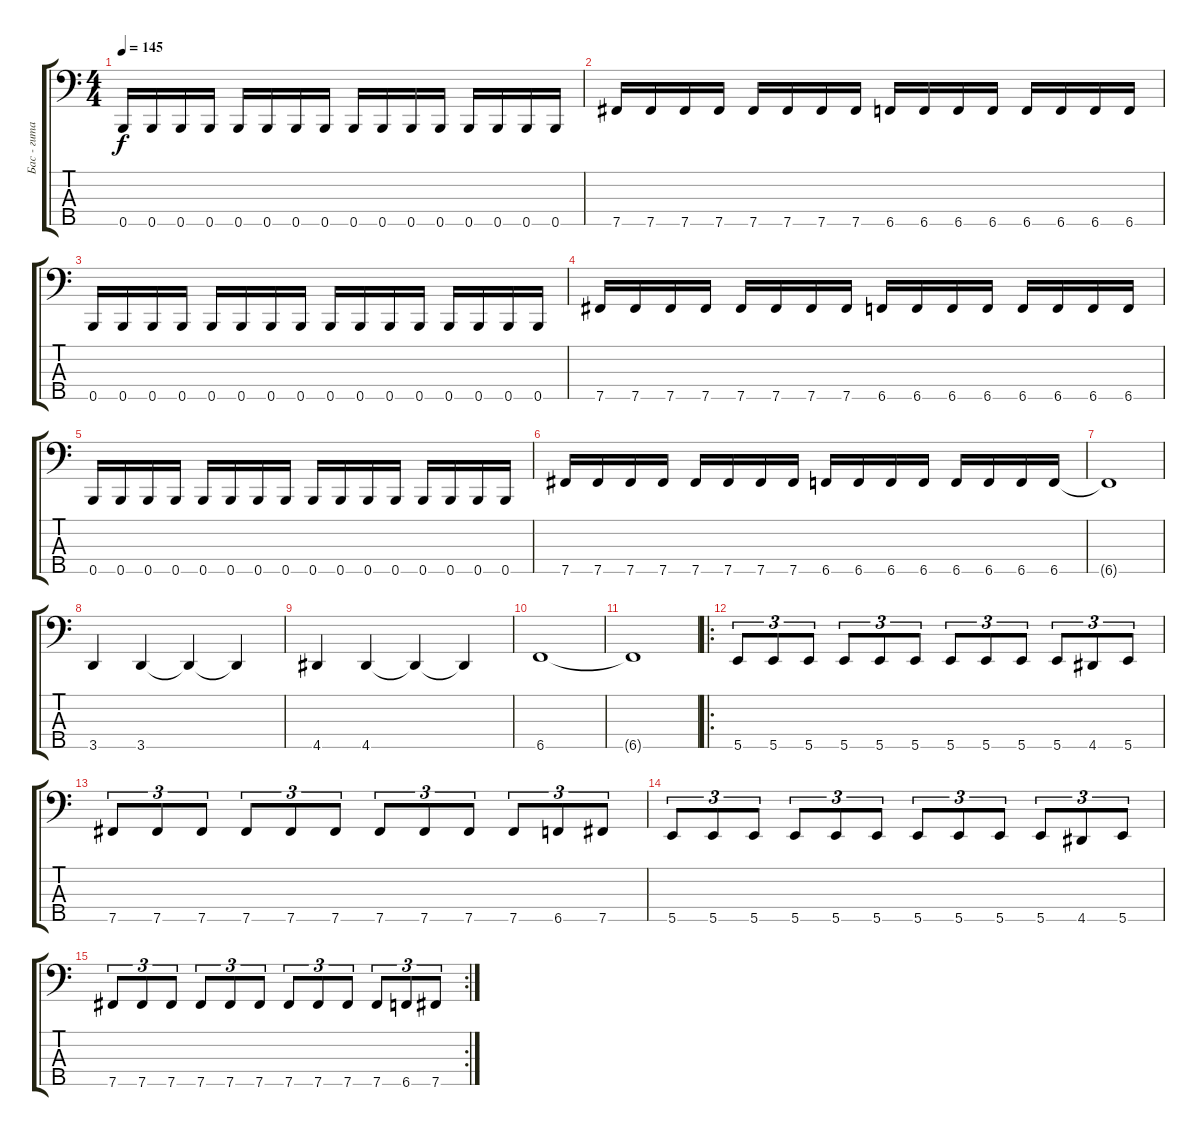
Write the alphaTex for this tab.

\track ("Бас - гитара" "Бас - гита") {instrument electricbassfinger}
\staff {score tabs}
\tuning (G2 D2 A1 E1 B0) {hide}
\ts (4 4)
\tempo 145
\clef f4
\ks c
0.5.16{dy f} 0.5.16 0.5.16 0.5.16 0.5.16 0.5.16 0.5.16 0.5.16 0.5.16 0.5.16 0.5.16 0.5.16 0.5.16 0.5.16 0.5.16 0.5.16 |
7.5.16 7.5.16 7.5.16 7.5.16 7.5.16 7.5.16 7.5.16 7.5.16 6.5.16 6.5.16 6.5.16 6.5.16 6.5.16 6.5.16 6.5.16 6.5.16 |
0.5.16 0.5.16 0.5.16 0.5.16 0.5.16 0.5.16 0.5.16 0.5.16 0.5.16 0.5.16 0.5.16 0.5.16 0.5.16 0.5.16 0.5.16 0.5.16 |
7.5.16 7.5.16 7.5.16 7.5.16 7.5.16 7.5.16 7.5.16 7.5.16 6.5.16 6.5.16 6.5.16 6.5.16 6.5.16 6.5.16 6.5.16 6.5.16 |
0.5.16 0.5.16 0.5.16 0.5.16 0.5.16 0.5.16 0.5.16 0.5.16 0.5.16 0.5.16 0.5.16 0.5.16 0.5.16 0.5.16 0.5.16 0.5.16 |
7.5.16 7.5.16 7.5.16 7.5.16 7.5.16 7.5.16 7.5.16 7.5.16 6.5.16 6.5.16 6.5.16 6.5.16 6.5.16 6.5.16 6.5.16 6.5.16 |
6.5{t}.1 |
3.5.4 3.5.4 3.5{t}.4 3.5{t}.4 |
4.5.4 4.5.4 4.5{t}.4 4.5{t}.4 |
6.5.1 |
6.5{t}.1 |
\ro
5.5.8{tu (3 2)} 5.5.8{tu (3 2)} 5.5.8{tu (3 2)} 5.5.8{tu (3 2)} 5.5.8{tu (3 2)} 5.5.8{tu (3 2)} 5.5.8{tu (3 2)} 5.5.8{tu (3 2)} 5.5.8{tu (3 2)} 5.5.8{tu (3 2)} 4.5.8{tu (3 2)} 5.5.8{tu (3 2)} |
7.5.8{tu (3 2)} 7.5.8{tu (3 2)} 7.5.8{tu (3 2)} 7.5.8{tu (3 2)} 7.5.8{tu (3 2)} 7.5.8{tu (3 2)} 7.5.8{tu (3 2)} 7.5.8{tu (3 2)} 7.5.8{tu (3 2)} 7.5.8{tu (3 2)} 6.5.8{tu (3 2)} 7.5.8{tu (3 2)} |
5.5.8{tu (3 2)} 5.5.8{tu (3 2)} 5.5.8{tu (3 2)} 5.5.8{tu (3 2)} 5.5.8{tu (3 2)} 5.5.8{tu (3 2)} 5.5.8{tu (3 2)} 5.5.8{tu (3 2)} 5.5.8{tu (3 2)} 5.5.8{tu (3 2)} 4.5.8{tu (3 2)} 5.5.8{tu (3 2)} |
\rc 2
7.5.8{tu (3 2)} 7.5.8{tu (3 2)} 7.5.8{tu (3 2)} 7.5.8{tu (3 2)} 7.5.8{tu (3 2)} 7.5.8{tu (3 2)} 7.5.8{tu (3 2)} 7.5.8{tu (3 2)} 7.5.8{tu (3 2)} 7.5.8{tu (3 2)} 6.5.8{tu (3 2)} 7.5.8{tu (3 2)}
